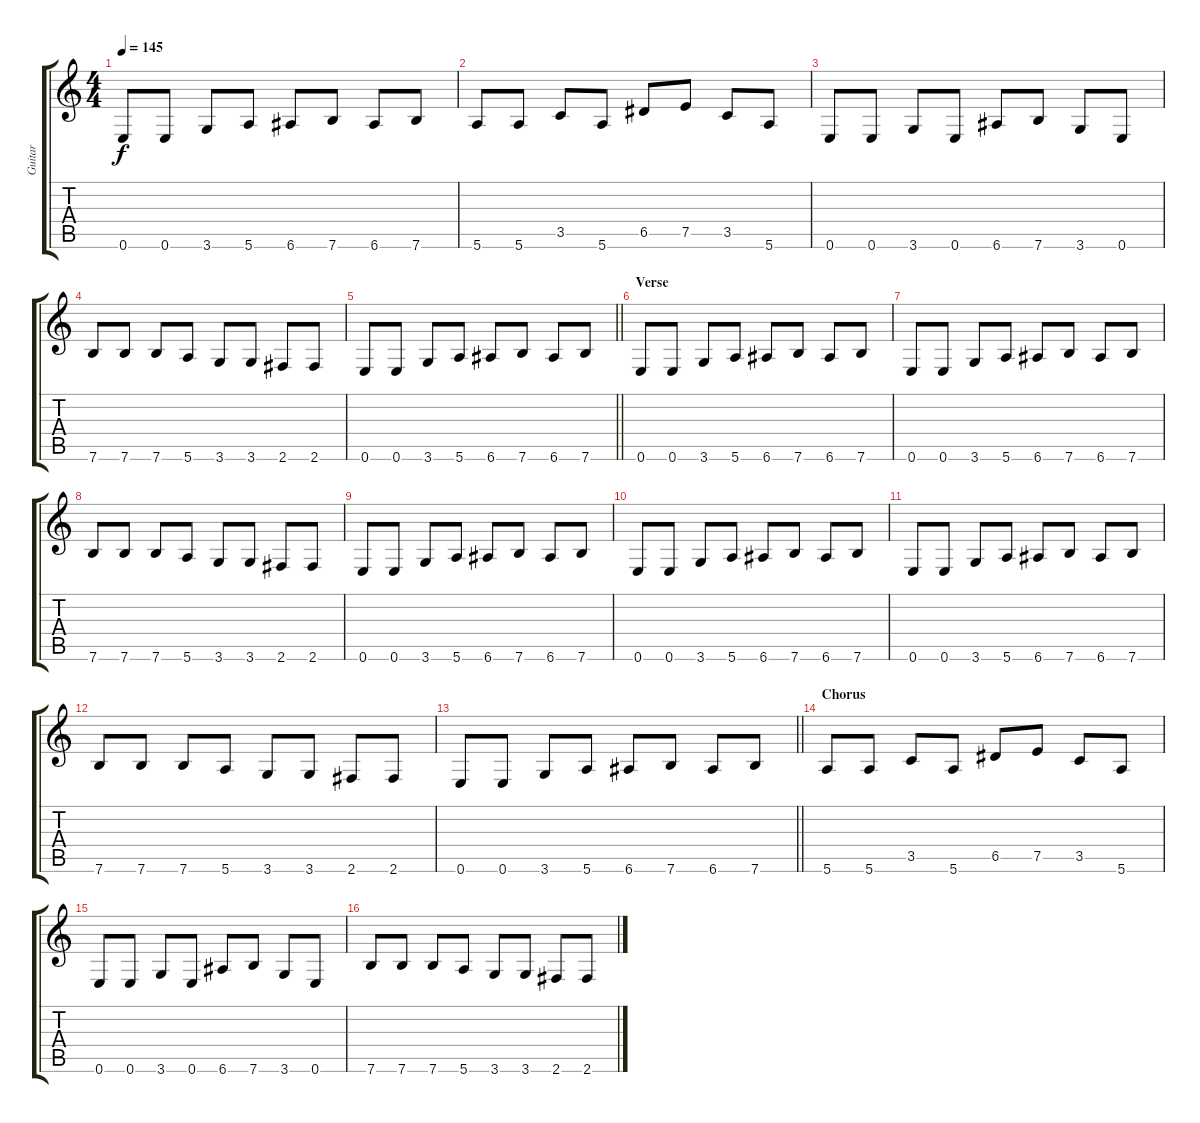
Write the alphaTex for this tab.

\track ("Guitar" "Guitar") {instrument electricguitarmuted}
\staff {score tabs}
\tuning (E4 B3 G3 D3 A2 E2) {hide}
\ts (4 4)
\tempo 145
\clef g2
\ks c
0.6.8{dy f} 0.6.8 3.6.8 5.6.8 6.6.8 7.6.8 6.6.8 7.6.8 |
5.6.8 5.6.8 3.5.8 5.6.8 6.5.8 7.5.8 3.5.8 5.6.8 |
0.6.8 0.6.8 3.6.8 0.6.8 6.6.8 7.6.8 3.6.8 0.6.8 |
7.6.8 7.6.8 7.6.8 5.6.8 3.6.8 3.6.8 2.6.8 2.6.8 |
\barLineRight lightlight
0.6.8 0.6.8 3.6.8 5.6.8 6.6.8 7.6.8 6.6.8 7.6.8 |
\section ("" "Verse")
0.6.8 0.6.8 3.6.8 5.6.8 6.6.8 7.6.8 6.6.8 7.6.8 |
0.6.8 0.6.8 3.6.8 5.6.8 6.6.8 7.6.8 6.6.8 7.6.8 |
7.6.8 7.6.8 7.6.8 5.6.8 3.6.8 3.6.8 2.6.8 2.6.8 |
0.6.8 0.6.8 3.6.8 5.6.8 6.6.8 7.6.8 6.6.8 7.6.8 |
0.6.8 0.6.8 3.6.8 5.6.8 6.6.8 7.6.8 6.6.8 7.6.8 |
0.6.8 0.6.8 3.6.8 5.6.8 6.6.8 7.6.8 6.6.8 7.6.8 |
7.6.8 7.6.8 7.6.8 5.6.8 3.6.8 3.6.8 2.6.8 2.6.8 |
\barLineRight lightlight
0.6.8 0.6.8 3.6.8 5.6.8 6.6.8 7.6.8 6.6.8 7.6.8 |
\section ("" "Chorus")
5.6.8 5.6.8 3.5.8 5.6.8 6.5.8 7.5.8 3.5.8 5.6.8 |
0.6.8 0.6.8 3.6.8 0.6.8 6.6.8 7.6.8 3.6.8 0.6.8 |
7.6.8 7.6.8 7.6.8 5.6.8 3.6.8 3.6.8 2.6.8 2.6.8
